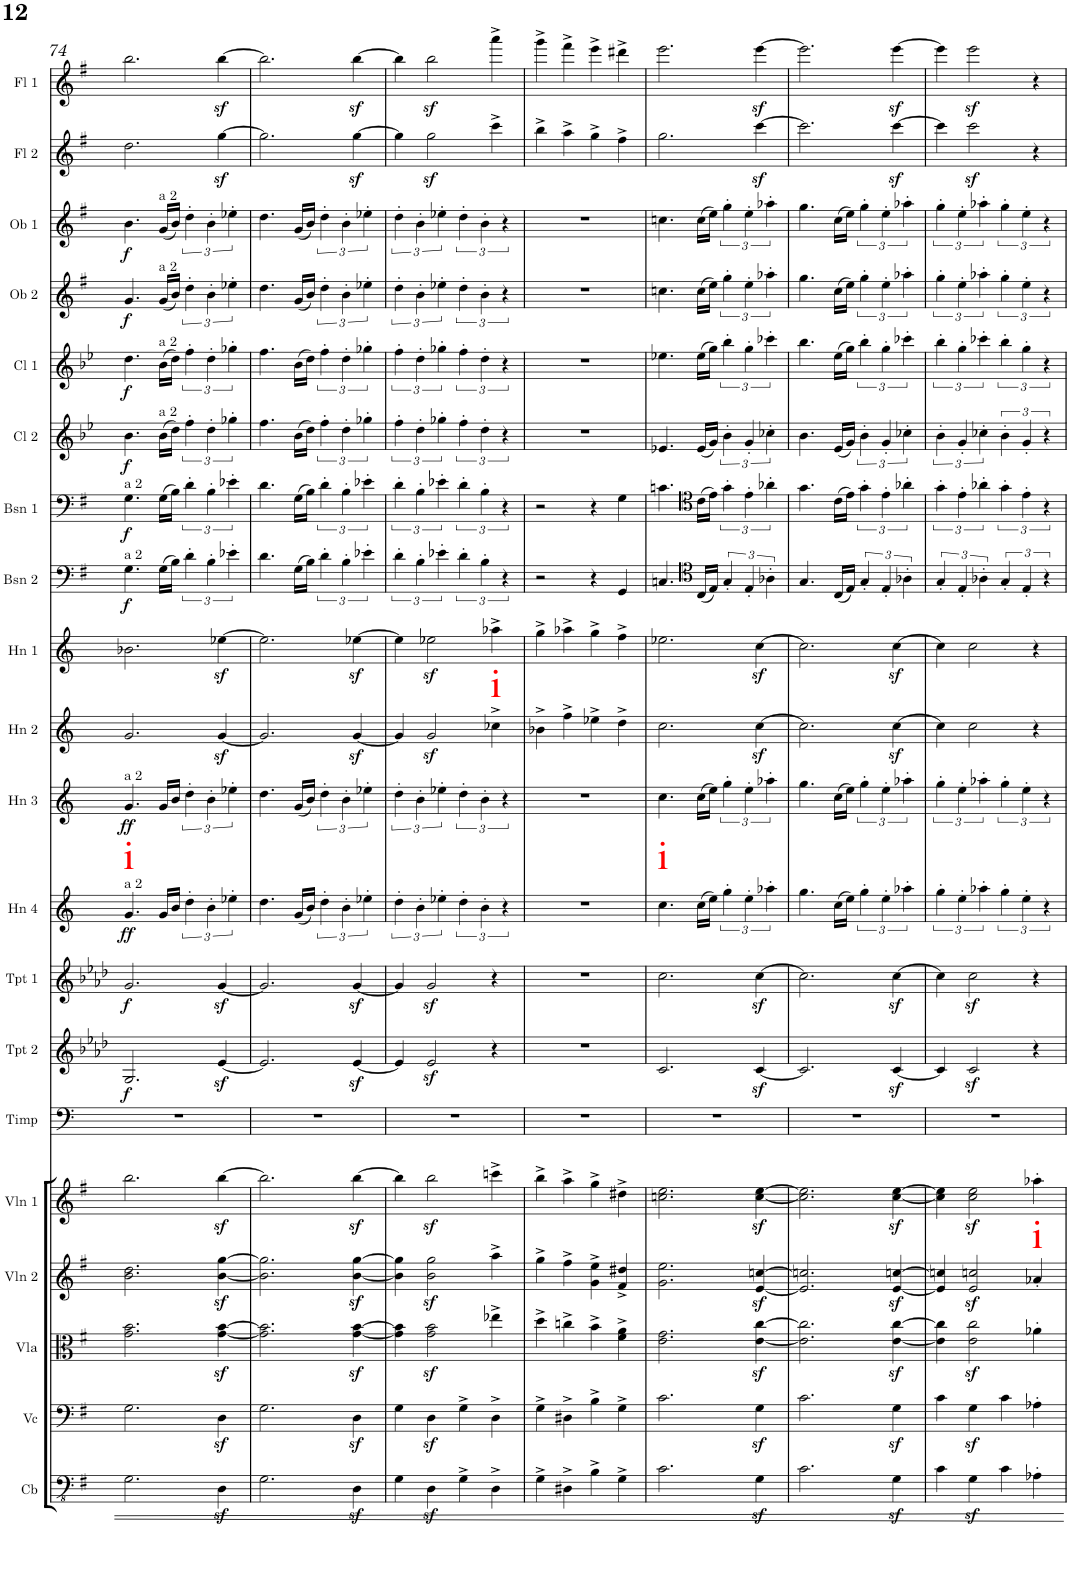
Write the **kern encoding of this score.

**kern	**kern	**kern	**kern	**kern	**text	**kern	**kern	**dynam	**kern	**dynam	**kern	**dynam	**kern	**text	**dynam	**kern	**kern	**text	**kern	**dynam	**kern	**dynam	**kern	**dynam	**kern	**dynam	**kern	**dynam	**kern	**dynam	**kern	**kern
*part20	*part19	*part18	*part17	*part16	*part16	*part15	*part14	*part14	*part13	*part13	*part12	*part12	*part11	*part11	*part11	*part10	*part9	*part9	*part8	*part8	*part7	*part7	*part6	*part6	*part5	*part5	*part4	*part4	*part3	*part3	*part2	*part1
*staff20	*staff19	*staff18	*staff17	*staff16	*staff16	*staff15	*staff14	*staff14	*staff13	*staff13	*staff12	*staff12	*staff11	*staff11	*staff11	*staff10	*staff9	*staff9	*staff8	*staff8	*staff7	*staff7	*staff6	*staff6	*staff5	*staff5	*staff4	*staff4	*staff3	*staff3	*staff2	*staff1
*I"Contrabass	*I"Violoncello	*I"Viola	*I"Violin 2	*I"Violin 1	*	*I"Timpani	*I"E Trumpet 2	*	*I"E Trumpet 1	*	*I"C Horn 4	*	*I"C Horn 3	*	*	*I"E Horn 2	*I"E Horn 1	*	*I"Bassoon 2	*	*I"Bassoon 1	*	*I"A Clarinet 2	*	*I"A Clarinet 1	*	*I"Oboe 2	*	*I"Oboe 1	*	*I"Flute 2	*I"Flute 1
*I'Cb	*I'Vc	*I'Vla	*I'Vln 2	*I'Vln 1	*	*I'Timp	*I'Tpt 2	*	*I'Tpt 1	*	*I'Hn 4	*	*I'Hn 3	*	*	*I'Hn 2	*I'Hn 1	*	*I'Bsn 2	*	*I'Bsn 1	*	*I'Cl 2	*	*I'Cl 1	*	*I'Ob 2	*	*I'Ob 1	*	*I'Fl 2	*I'Fl 1
!!LO:PB:g=z
*clefFv4	*clefF4	*clefC3	*clefG2	*clefG2	*	*clefF4	*clefG2	*	*clefG2	*	*clefG2	*	*clefG2	*	*	*clefG2	*clefG2	*	*clefF4	*	*clefF4	*	*clefG2	*	*clefG2	*	*clefG2	*	*clefG2	*	*clefG2	*clefG2
*Trd7c12	*	*	*	*	*	*	*Trd-2c-4	*	*Trd-2c-4	*	*Trd7c12	*	*Trd7c12	*	*	*Trd5c8	*Trd5c8	*	*	*	*	*	*Trd2c3	*	*Trd2c3	*	*	*	*	*	*	*
*k[f#]	*k[f#]	*k[f#]	*k[f#]	*k[f#]	*	*k[]	*k[b-e-a-d-]	*	*k[b-e-a-d-]	*	*k[]	*	*k[]	*	*	*k[]	*k[]	*	*k[f#]	*	*k[f#]	*	*k[b-e-]	*	*k[b-e-]	*	*k[f#]	*	*k[f#]	*	*k[f#]	*k[f#]
*M2/2	*M2/2	*M2/2	*M2/2	*M2/2	*	*M2/2	*M2/2	*	*M2/2	*	*M2/2	*	*M2/2	*	*	*M2/2	*M2/2	*	*M2/2	*	*M2/2	*	*M2/2	*	*M2/2	*	*M2/2	*	*M2/2	*	*M2/2	*M2/2
*met(c|)	*met(c|)	*met(c|)	*met(c|)	*met(c|)	*	*met(c|)	*met(c|)	*	*met(c|)	*	*met(c|)	*	*met(c|)	*	*	*met(c|)	*met(c|)	*	*met(c|)	*	*met(c|)	*	*met(c|)	*	*met(c|)	*	*met(c|)	*	*met(c|)	*	*met(c|)	*met(c|)
=74	=74	=74	=74	=74	=74	=74	=74	=74	=74	=74	=74	=74	=74	=74	=74	=74	=74	=74	=74	=74	=74	=74	=74	=74	=74	=74	=74	=74	=74	=74	=74	=74
!	!	!	!	!	!	!	!	!	!	!	!	!	!	!	!	!	!	!	!	!	!LO:TX:a:t=a 2	!	!	!	!	!	!	!	!	!	!	!
!	!	!	!	!	!	!	!	!	!	!	!	!	!	!	!	!	!	!	!LO:TX:a:t=a 2	!	!	!	!	!	!	!	!	!	!	!	!	!
!	!	!	!	!	!	!	!	!	!	!	!	!	!LO:TX:a:t=a 2	!	!	!	!	!	!	!	!	!	!	!	!	!	!	!	!	!	!	!
!	!	!	!	!	!	!	!	!	!	!	!LO:TX:a:t=a 2	!	!	!	!	!	!	!	!	!	!	!	!	!	!	!	!	!	!	!	!	!
!	!	!	!	!	!	!	!	!LO:DY:b	!	!LO:DY:b	!	!LO:DY:b	!	!LO:LY:b:color=#FF0000	!LO:DY:b	!	!	!	!	!LO:DY:b	!	!LO:DY:b	!	!LO:DY:b	!	!LO:DY:b	!	!LO:DY:b	!	!LO:DY:b	!	!
2.GG\	2.G\	2.g\ 2.b\	2.b\ 2.dd\	2.bb\	.	1r	2.G/	f	2.g/	f	4.g/	ff	4.g/	i	ff	2.g/	2.b-X\	.	4.G\	f	4.G\	f	4.b-\	f	4.dd\	f	4.g/	f	4.b\	f	2.dd\	2.bb\
!	!	!	!	!	!	!	!	!	!	!	!	!	!	!	!	!	!	!	!	!	!	!	!	!	!	!	!	!	!LO:TX:a:t=a 2	!	!	!
!	!	!	!	!	!	!	!	!	!	!	!	!	!	!	!	!	!	!	!	!	!	!	!	!	!	!	!LO:TX:a:t=a 2	!	!	!	!	!
!	!	!	!	!	!	!	!	!	!	!	!	!	!	!	!	!	!	!	!	!	!	!	!	!	!LO:TX:a:t=a 2	!	!	!	!	!	!	!
!	!	!	!	!	!	!	!	!	!	!	!	!	!	!	!	!	!	!	!	!	!	!	!LO:TX:a:t=a 2	!	!	!	!	!	!	!	!	!
.	.	.	.	.	.	.	.	.	.	.	16g/LL	.	16g/LL	.	.	.	.	.	(16G\LL	.	(16G\LL	.	(16b-\LL	.	(16b-\LL	.	(16g/LL	.	(16g/LL	.	.	.
.	.	.	.	.	.	.	.	.	.	.	16b/JJ	.	16b/JJ	.	.	.	.	.	16B\JJ)	.	16B\JJ)	.	16dd\JJ)	.	16dd\JJ)	.	16b/JJ)	.	16b/JJ)	.	.	.
.	.	.	.	.	.	.	.	.	.	.	6dd'\	.	6dd'\	.	.	.	.	.	6d'\	.	6d'\	.	6ff'\	.	6ff'\	.	6dd'\	.	6dd'\	.	.	.
.	.	.	.	.	.	.	.	.	.	.	6b'\	.	6b'\	.	.	.	.	.	6B'\	.	6B'\	.	6dd'\	.	6dd'\	.	6b'\	.	6b'\	.	.	.
4DDz<\	4Dz<\	[4g\z< [4b\z<	[4b\z< [4gg\z<	[4bbz<\	.	.	[4e-z</	.	[4gz</	.	.	.	.	.	.	[4gz</	[4ee-Xz<\	.	.	.	.	.	.	.	.	.	.	.	.	.	[4ggz<\	[4bbz<\
.	.	.	.	.	.	.	.	.	.	.	6ee-X'\	.	6ee-X'\	.	.	.	.	.	6e-X'\	.	6e-X'\	.	6gg-X'\	.	6gg-X'\	.	6ee-X'\	.	6ee-X'\	.	.	.
=75	=75	=75	=75	=75	=75	=75	=75	=75	=75	=75	=75	=75	=75	=75	=75	=75	=75	=75	=75	=75	=75	=75	=75	=75	=75	=75	=75	=75	=75	=75	=75	=75
2.GG\	2.G\	2.g\] 2.b\]	2.b\] 2.gg\]	2.bb\]	.	1r	2.e-/]	.	2.g/]	.	4.dd\	.	4.dd\	.	.	2.g/]	2.ee-\]	.	4.d\	.	4.d\	.	4.ff\	.	4.ff\	.	4.dd\	.	4.dd\	.	2.gg\]	2.bb\]
.	.	.	.	.	.	.	.	.	.	.	(16g/LL	.	(16g/LL	.	.	.	.	.	(16G\LL	.	(16G\LL	.	(16b-\LL	.	(16b-\LL	.	(16g/LL	.	(16g/LL	.	.	.
.	.	.	.	.	.	.	.	.	.	.	16b/JJ)	.	16b/JJ)	.	.	.	.	.	16B\JJ)	.	16B\JJ)	.	16dd\JJ)	.	16dd\JJ)	.	16b/JJ)	.	16b/JJ)	.	.	.
.	.	.	.	.	.	.	.	.	.	.	6dd'\	.	6dd'\	.	.	.	.	.	6d'\	.	6d'\	.	6ff'\	.	6ff'\	.	6dd'\	.	6dd'\	.	.	.
.	.	.	.	.	.	.	.	.	.	.	6b'\	.	6b'\	.	.	.	.	.	6B'\	.	6B'\	.	6dd'\	.	6dd'\	.	6b'\	.	6b'\	.	.	.
4DDz<\	4Dz<\	[4g\z< [4b\z<	[4b\z< [4gg\z<	[4bbz<\	.	.	[4e-z</	.	[4gz</	.	.	.	.	.	.	[4gz</	[4ee-Xz<\	.	.	.	.	.	.	.	.	.	.	.	.	.	[4ggz<\	[4bbz<\
.	.	.	.	.	.	.	.	.	.	.	6ee-X'\	.	6ee-X'\	.	.	.	.	.	6e-X'\	.	6e-X'\	.	6gg-X'\	.	6gg-X'\	.	6ee-X'\	.	6ee-X'\	.	.	.
=76	=76	=76	=76	=76	=76	=76	=76	=76	=76	=76	=76	=76	=76	=76	=76	=76	=76	=76	=76	=76	=76	=76	=76	=76	=76	=76	=76	=76	=76	=76	=76	=76
4GG\	4G\	4g\] 4b\]	4b\] 4gg\]	4bb\]	.	1r	4e-/]	.	4g/]	.	6dd'\	.	6dd'\	.	.	4g/]	4ee-\]	.	6d'\	.	6d'\	.	6ff'\	.	6ff'\	.	6dd'\	.	6dd'\	.	4gg\]	4bb\]
.	.	.	.	.	.	.	.	.	.	.	6b'\	.	6b'\	.	.	.	.	.	6B'\	.	6B'\	.	6dd'\	.	6dd'\	.	6b'\	.	6b'\	.	.	.
4DDz<\	4Dz<\	2g\z< 2b\z<	2b\z< 2gg\z<	2bbz<\	.	.	2e-z</	.	2gz</	.	.	.	.	.	.	2gz</	2ee-Xz<\	.	.	.	.	.	.	.	.	.	.	.	.	.	2ggz<\	2bbz<\
.	.	.	.	.	.	.	.	.	.	.	6ee-X'\	.	6ee-X'\	.	.	.	.	.	6e-X'\	.	6e-X'\	.	6gg-X'\	.	6gg-X'\	.	6ee-X'\	.	6ee-X'\	.	.	.
4GG^\	4G^\	.	.	.	.	.	.	.	.	.	6dd'\	.	6dd'\	.	.	.	.	.	6d'\	.	6d'\	.	6ff'\	.	6ff'\	.	6dd'\	.	6dd'\	.	.	.
.	.	.	.	.	.	.	.	.	.	.	6b'\	.	6b'\	.	.	.	.	.	6B'\	.	6B'\	.	6dd'\	.	6dd'\	.	6b'\	.	6b'\	.	.	.
!	!	!	!	!	!	!	!	!	!	!	!	!	!	!	!	!	!	!LO:LY:b:color=#FF0000	!	!	!	!	!	!	!	!	!	!	!	!	!	!
4DD^\	4D^\	4ee-X^\	4aa^\	4cccn^\	.	.	4r	.	4r	.	.	.	.	.	.	4cc-X^\	4aa-X^\	i	.	.	.	.	.	.	.	.	.	.	.	.	4ccc^\	4aaa^\
.	.	.	.	.	.	.	.	.	.	.	6r	.	6r	.	.	.	.	.	6r	.	6r	.	6r	.	6r	.	6r	.	6r	.	.	.
=77	=77	=77	=77	=77	=77	=77	=77	=77	=77	=77	=77	=77	=77	=77	=77	=77	=77	=77	=77	=77	=77	=77	=77	=77	=77	=77	=77	=77	=77	=77	=77	=77
4GG^\	4G^\	4dd^\	4gg^\	4bb^\	.	1r	1r	.	1r	.	1r	.	1r	.	.	4b-X^\	4gg^\	.	2r	.	2r	.	1r	.	1r	.	1r	.	1r	.	4bb^\	4ggg^\
4DD#X^\	4D#X^\	4ccn^\	4ff#^\	4aa^\	.	.	.	.	.	.	.	.	.	.	.	4ff^\	4aa-X^\	.	.	.	.	.	.	.	.	.	.	.	.	.	4aa^\	4fff#^\
4BB^\	4B^\	4b^\	4g\^ 4ee\^	4gg^\	.	.	.	.	.	.	.	.	.	.	.	4ee-X^\	4gg^\	.	4r	.	4r	.	.	.	.	.	.	.	.	.	4gg^\	4eee^\
4GG^\	4G^\	4f#\^ 4a\^	4f#/^ 4dd#X/^	4dd#X^\	.	.	.	.	.	.	.	.	.	.	.	4dd^\	4ff^\	.	4GG/	.	4G\	.	.	.	.	.	.	.	.	.	4ff#^\	4ddd#X^\
=78	=78	=78	=78	=78	=78	=78	=78	=78	=78	=78	=78	=78	=78	=78	=78	=78	=78	=78	=78	=78	=78	=78	=78	=78	=78	=78	=78	=78	=78	=78	=78	=78
!	!	!	!	!	!	!	!	!	!	!	!	!	!	!LO:LY:b:color=#FF0000	!	!	!	!	!	!	!	!	!	!	!	!	!	!	!	!	!	!
2.C\	2.c\	2.e\ 2.g\	2.g\ 2.ee\	2.ccn\ 2.ee\	.	1r	2.c/	.	2.cc\	.	4.cc\	.	4.cc\	i	.	2.cc\	2.ee-X\	.	4.Cn/	.	4.cn\	.	4.e-X/	.	4.ee-X\	.	4.ccn\	.	4.ccn\	.	2.gg\	2.eee\
*	*	*	*	*	*	*	*	*	*	*	*	*	*	*	*	*	*	*	*clefC4	*	*clefC4	*	*	*	*	*	*	*	*	*	*	*
.	.	.	.	.	.	.	.	.	.	.	(16cc\LL	.	(16cc\LL	.	.	.	.	.	(16C/LL	.	(16c\LL	.	(16e-/LL	.	(16ee-\LL	.	(16cc\LL	.	(16cc\LL	.	.	.
.	.	.	.	.	.	.	.	.	.	.	16ee\JJ)	.	16ee\JJ)	.	.	.	.	.	16E/JJ)	.	16e\JJ)	.	16g/JJ)	.	16gg\JJ)	.	16ee\JJ)	.	16ee\JJ)	.	.	.
.	.	.	.	.	.	.	.	.	.	.	6gg'\	.	6gg'\	.	.	.	.	.	6G'/	.	6g'\	.	6b-'\	.	6bb-'\	.	6gg'\	.	6gg'\	.	.	.
.	.	.	.	.	.	.	.	.	.	.	6ee'\	.	6ee'\	.	.	.	.	.	6E'/	.	6e'\	.	6g'/	.	6gg'\	.	6ee'\	.	6ee'\	.	.	.
4GGz<\	4Gz<\	[4e\z< [4cc\z<	[4e/z< [4ccn/z<	[4cc\z< [4ee\z<	.	.	[4cz</	.	[4ccz<\	.	.	.	.	.	.	[4ccz<\	[4ccz<\	.	.	.	.	.	.	.	.	.	.	.	.	.	[4cccz<\	[4eeez<\
.	.	.	.	.	.	.	.	.	.	.	6aa-X'\	.	6aa-X'\	.	.	.	.	.	6A-X'\	.	6a-X'\	.	6cc-X'\	.	6ccc-X'\	.	6aa-X'\	.	6aa-X'\	.	.	.
=79	=79	=79	=79	=79	=79	=79	=79	=79	=79	=79	=79	=79	=79	=79	=79	=79	=79	=79	=79	=79	=79	=79	=79	=79	=79	=79	=79	=79	=79	=79	=79	=79
2.C\	2.c\	2.e\] 2.cc\]	2.e/] 2.ccn/]	2.cc\] 2.ee\]	.	1r	2.c/]	.	2.cc\]	.	4.gg\	.	4.gg\	.	.	2.cc\]	2.cc\]	.	4.G/	.	4.g\	.	4.b-\	.	4.bb-\	.	4.gg\	.	4.gg\	.	2.ccc\]	2.eee\]
.	.	.	.	.	.	.	.	.	.	.	(16cc\LL	.	(16cc\LL	.	.	.	.	.	(16C/LL	.	(16c\LL	.	(16e-/LL	.	(16ee-\LL	.	(16cc\LL	.	(16cc\LL	.	.	.
.	.	.	.	.	.	.	.	.	.	.	16ee\JJ)	.	16ee\JJ)	.	.	.	.	.	16E/JJ)	.	16e\JJ)	.	16g/JJ)	.	16gg\JJ)	.	16ee\JJ)	.	16ee\JJ)	.	.	.
.	.	.	.	.	.	.	.	.	.	.	6gg'\	.	6gg'\	.	.	.	.	.	6G'/	.	6g'\	.	6b-'\	.	6bb-'\	.	6gg'\	.	6gg'\	.	.	.
.	.	.	.	.	.	.	.	.	.	.	6ee'\	.	6ee'\	.	.	.	.	.	6E'/	.	6e'\	.	6g'/	.	6gg'\	.	6ee'\	.	6ee'\	.	.	.
4GGz<\	4Gz<\	[4e\z< [4cc\z<	[4e/z< [4ccn/z<	[4cc\z< [4ee\z<	.	.	[4cz</	.	[4ccz<\	.	.	.	.	.	.	[4ccz<\	[4ccz<\	.	.	.	.	.	.	.	.	.	.	.	.	.	[4cccz<\	[4eeez<\
.	.	.	.	.	.	.	.	.	.	.	6aa-X'\	.	6aa-X'\	.	.	.	.	.	6A-X'\	.	6a-X'\	.	6cc-X'\	.	6ccc-X'\	.	6aa-X'\	.	6aa-X'\	.	.	.
=80	=80	=80	=80	=80	=80	=80	=80	=80	=80	=80	=80	=80	=80	=80	=80	=80	=80	=80	=80	=80	=80	=80	=80	=80	=80	=80	=80	=80	=80	=80	=80	=80
4C\	4c\	4e\] 4cc\]	4e/] 4ccn/]	4cc\] 4ee\]	.	1r	4c/]	.	4cc\]	.	6gg'\	.	6gg'\	.	.	4cc\]	4cc\]	.	6G'/	.	6g'\	.	6b-'\	.	6bb-'\	.	6gg'\	.	6gg'\	.	4ccc\]	4eee\]
.	.	.	.	.	.	.	.	.	.	.	6ee'\	.	6ee'\	.	.	.	.	.	6E'/	.	6e'\	.	6g'/	.	6gg'\	.	6ee'\	.	6ee'\	.	.	.
4GGz<\	4Gz<\	2e\z< 2cc\z<	2e/z< 2ccn/z<	2cc\z< 2ee\z<	.	.	2cz</	.	2ccz<\	.	.	.	.	.	.	2cc\	2cc\	.	.	.	.	.	.	.	.	.	.	.	.	.	2cccz<\	2eeez<\
.	.	.	.	.	.	.	.	.	.	.	6aa-X'\	.	6aa-X'\	.	.	.	.	.	6A-X'\	.	6a-X'\	.	6cc-X'\	.	6ccc-X'\	.	6aa-X'\	.	6aa-X'\	.	.	.
4C\	4c\	.	.	.	.	.	.	.	.	.	6gg'\	.	6gg'\	.	.	.	.	.	6G'/	.	6g'\	.	6b-'\	.	6bb-'\	.	6gg'\	.	6gg'\	.	.	.
.	.	.	.	.	.	.	.	.	.	.	6ee'\	.	6ee'\	.	.	.	.	.	6E'/	.	6e'\	.	6g'/	.	6gg'\	.	6ee'\	.	6ee'\	.	.	.
!	!	!	!	!	!LO:LY:b:color=#FF0000	!	!	!	!	!	!	!	!	!	!	!	!	!	!	!	!	!	!	!	!	!	!	!	!	!	!	!
4AA-X'\	4A-X'\	4a-X'\	4a-X'/	4aa-X'\	i	.	4r	.	4r	.	.	.	.	.	.	4r	4r	.	.	.	.	.	.	.	.	.	.	.	.	.	4r	4r
.	.	.	.	.	.	.	.	.	.	.	6r	.	6r	.	.	.	.	.	6r	.	6r	.	6r	.	6r	.	6r	.	6r	.	.	.
=	=	=	=	=	=	=	=	=	=	=	=	=	=	=	=	=	=	=	=	=	=	=	=	=	=	=	=	=	=	=	=	=
*-	*-	*-	*-	*-	*-	*-	*-	*-	*-	*-	*-	*-	*-	*-	*-	*-	*-	*-	*-	*-	*-	*-	*-	*-	*-	*-	*-	*-	*-	*-	*-	*-
